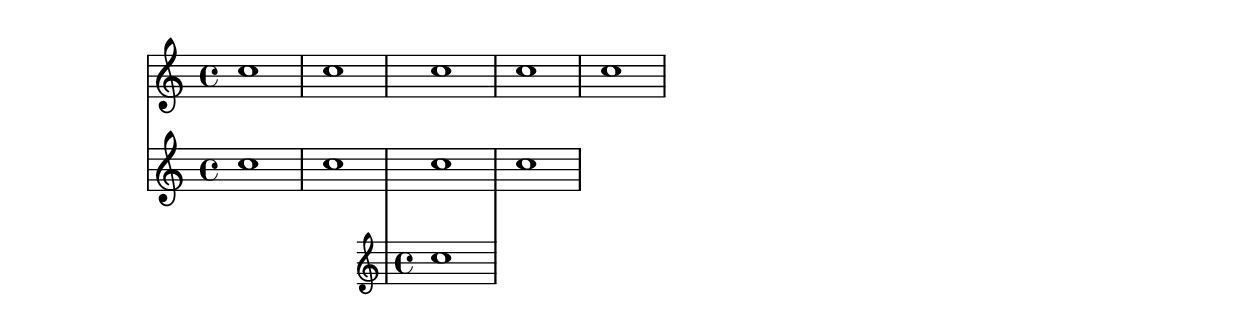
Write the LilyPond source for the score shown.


\version "2.1.28"

% definitely wil be renamed to something.
%{
(Message vers:9)
To: Adrian Mariano <adrian@camcornelledu>.
cc: gnu-music-discuss@gnu.org
Subject: Re: Switching from one staff to two staves 
Reply-To: janneke@gnu.org
In-reply-to: Your message of "Tue, 19 Jan 1999 12:27:10 EST."
             <199901191727.MAA29757@avalanchecamcornelledu>. 
Date: Wed, 20 Jan 1999 09:39:22 +0100
From: Jan Nieuwenhuizen <jan@beavis-nt>

On Tuesday, 19 January 1999, Adrian Mariano writes:

>> I want to typeset something which starts out with just one staff and then
>> harmony comes in and there are two staves.  I can't figure out how to do
>> this.  I get an extra blank staff during the second section (using
>> Lily 1.1.15):

There used to be an example called 'multi.ly'...
Try this (we'll include it in pl23/24):

extra-staff.ly:
%}


\header{ texidoc="@cindex Staff Extra
@cindex Staff Ossia
You can add (possibly temporarily) an extra staff after the beginning of 
a piece. "
}

\score {
	<<
		\new Staff \notes\relative c''{ c1 c c c c }
		\new StaffGroup \notes\relative c''{ 
			\new Staff 
			c1 c
			<< c1 \new Staff { c1 } >>
			c
		}
	>>
  	\paper {
		raggedright = ##t
		\translator{
			\ScoreContext

		}
	}
}




